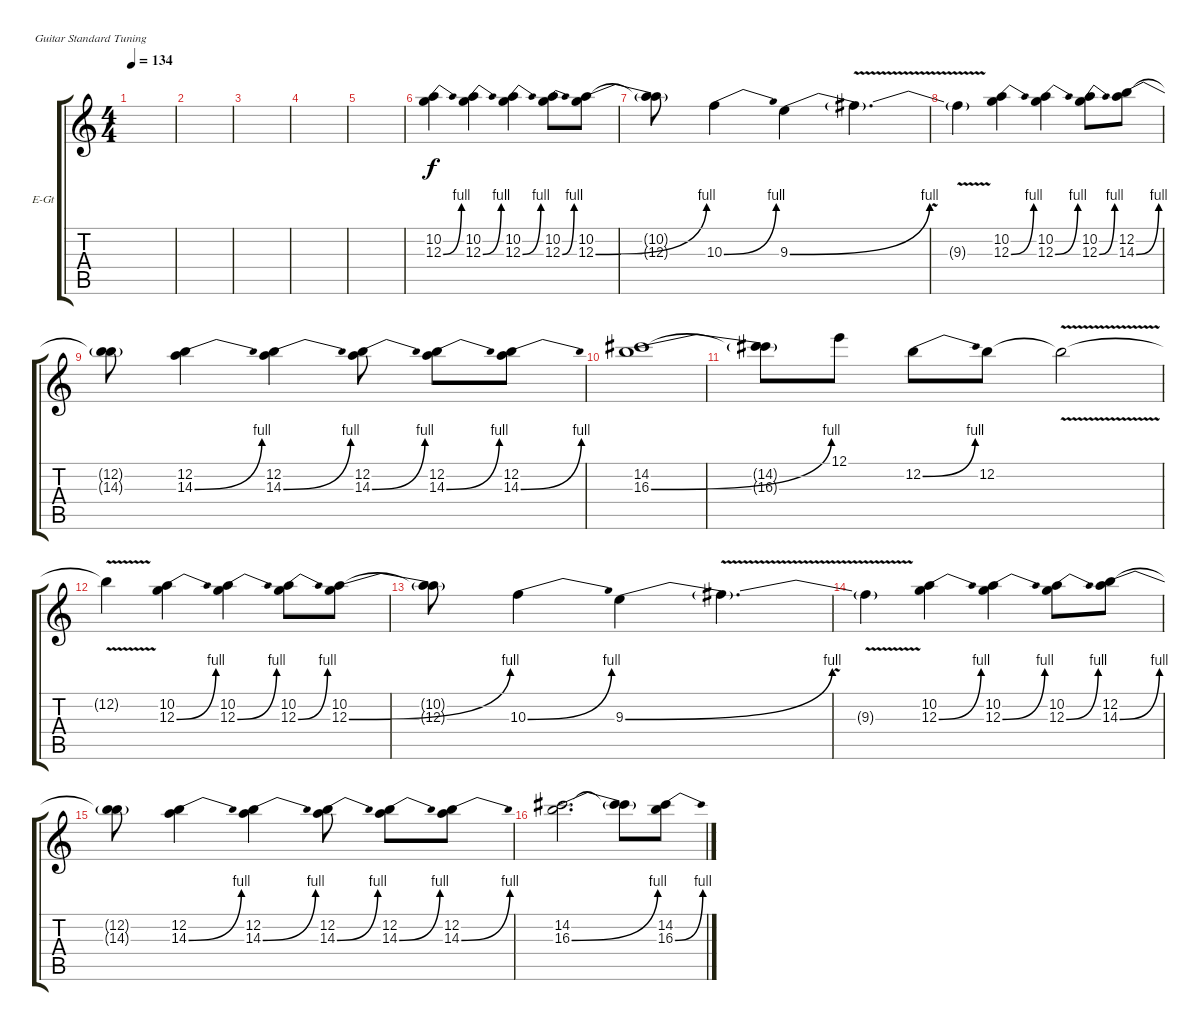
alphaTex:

\defaultSystemsLayout 4
\bracketExtendMode groupsimilarinstruments
\firstSystemTrackNameOrientation horizontal
\otherSystemsTrackNameOrientation horizontal
\track ("Electric Guitar" "E-Gt") {instrument distortionguitar}
\staff {score tabs}
\tuning (E4 B3 G3 D3 A2 E2)
\ts (4 4)
\tempo 134
\clef g2
\scale
0.333333
\ks c
|
\scale
0.333333 |
\scale
0.333333 |
\scale
0.333333 |
\scale
0.333333 |
\scale
0.333333 (10.2 12.3{be (bend 0 0 15 4)}).4 (10.2 12.3{be (bend 0 0 15 4)}).4 (10.2 12.3{be (bend 0 0 15 4)}).4 (10.2 12.3{be (bend 0 0 15 4)}).8 (10.2 12.3{be (bend 0 0 15 4)}).8 |
\scale
0.333333 (10.2{t} 12.3{t}).8 10.3{be (bend 0 0 15 4)}.4 9.3{be (bend 0 0 15 4)}.4 9.3{v t}.4{d} |
\scale
0.333333 9.3{t}.4 (10.2 12.3{be (bend 0 0 15 4)}).4 (10.2 12.3{be (bend 0 0 15 4)}).4 (10.2 12.3{be (bend 0 0 15 4)}).8 (12.2 14.3{be (bend 0 0 15 4)}).8 |
\scale
0.333333 (12.2{t} 14.3{t}).8 (12.2 14.3{be (bend 0 0 15 4)}).4 (12.2 14.3{be (bend 0 0 15 4)}).4 (12.2 14.3{be (bend 0 0 15 4)}).8 (12.2 14.3{be (bend 0 0 15 4)}).8 (12.2 14.3{be (bend 0 0 15 4)}).8 |
\scale
0.333333 (14.2 16.3{be (bend 0 0 15 4)}).1 |
\scale
0.333333 (14.2{t} 16.3{t}).8 12.1.8 12.2{be (bend 0 0 15 4)}.8 12.2.8 12.2{v t}.2 |
\scale
0.333333 12.2{t}.4 (10.2 12.3{be (bend 0 0 15 4)}).4 (10.2 12.3{be (bend 0 0 15 4)}).4 (10.2 12.3{be (bend 0 0 15 4)}).8 (10.2 12.3{be (bend 0 0 15 4)}).8 |
\scale
0.333333 (10.2{t} 12.3{t}).8 10.3{be (bend 0 0 15 4)}.4 9.3{be (bend 0 0 15 4)}.4 9.3{v t}.4{d} |
\scale
0.333333 9.3{t}.4 (10.2 12.3{be (bend 0 0 15 4)}).4 (10.2 12.3{be (bend 0 0 15 4)}).4 (10.2 12.3{be (bend 0 0 15 4)}).8 (12.2 14.3{be (bend 0 0 15 4)}).8 |
\scale
0.333333 (12.2{t} 14.3{t}).8 (12.2 14.3{be (bend 0 0 15 4)}).4 (12.2 14.3{be (bend 0 0 15 4)}).4 (12.2 14.3{be (bend 0 0 15 4)}).8 (12.2 14.3{be (bend 0 0 15 4)}).8 (12.2 14.3{be (bend 0 0 15 4)}).8 |
\scale
0.333333 (14.2 16.3{be (bend 0 0 15 4)}).2{d} (14.2{t} 16.3{t}).8 (14.2 16.3{be (bend 0 0 15 4)}).8
